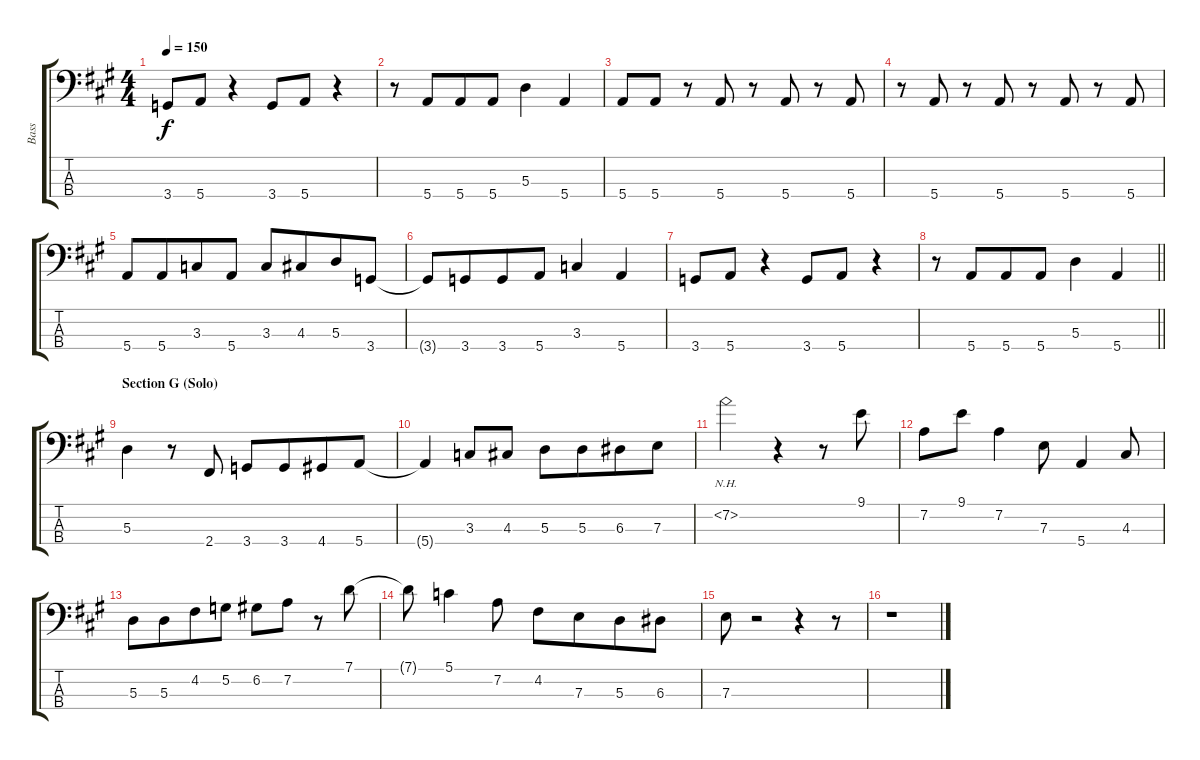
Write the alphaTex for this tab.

\track ("Bass" "Bass") {instrument electricbassfinger}
\staff {score tabs}
\tuning (G2 D2 A1 E1) {hide}
\ts (4 4)
\tempo 150
\clef f4
\ks a
3.4.8{dy f} 5.4.8 r.4 3.4.8 5.4.8 r.4 |
r.8 5.4.8{beam merge} 5.4.8 5.4.8 5.3.4 5.4.4 |
5.4.8 5.4.8 r.8 5.4.8 r.8 5.4.8 r.8 5.4.8 |
r.8 5.4.8 r.8 5.4.8 r.8 5.4.8 r.8 5.4.8 |
5.4.8 5.4.8{beam merge} 3.3.8 5.4.8 3.3.8 4.3.8{beam merge} 5.3.8 3.4.8 |
3.4{t}.8 3.4.8{beam merge} 3.4.8 5.4.8 3.3.4 5.4.4 |
3.4.8 5.4.8 r.4 3.4.8 5.4.8 r.4 |
\barLineRight lightlight
r.8 5.4.8{beam merge} 5.4.8 5.4.8 5.3.4 5.4.4 |
\section ("" "Section G (Solo)")
5.3.4 r.8 2.4.8 3.4.8 3.4.8{beam merge} 4.4.8 5.4.8 |
5.4{t}.4 3.3.8 4.3.8 5.3.8 5.3.8{beam merge} 6.3.8 7.3.8 |
7.2{nh}.2 r.4 r.8 9.1.8 |
7.2.8 9.1.8 7.2.4 7.3.8 5.4.4 4.3.8 |
5.3.8 5.3.8{beam merge} 4.2.8 5.2.8 6.2.8 7.2.8 r.8 7.1.8 |
7.1{t}.8 5.1.4 7.2.8 4.2.8 7.3.8{beam merge} 5.3.8 6.3.8 |
7.3.8 r.2 r.4 r.8 |
r.1
